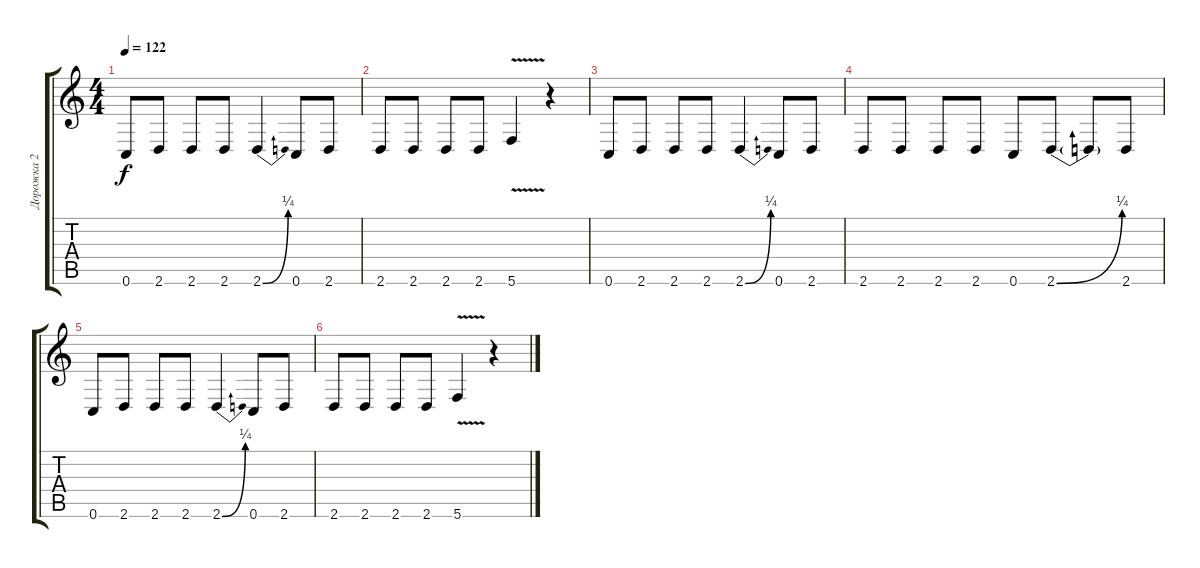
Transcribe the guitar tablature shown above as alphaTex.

\track ("Дорожка 2" "Дорожка 2") {instrument distortionguitar}
\staff {score tabs}
\tuning (D4 A3 F3 C3 G2 C2) {hide}
\ts (4 4)
\tempo 122
\clef g2
\ks c
0.6.8{dy f} 2.6.8 2.6.8 2.6.8 2.6{be (bend 0 0 60 1)}.4 0.6.8 2.6.8 |
2.6.8 2.6.8 2.6.8 2.6.8 5.6{v}.4 r.4 |
0.6.8 2.6.8 2.6.8 2.6.8 2.6{be (bend 0 0 60 1)}.4 0.6.8 2.6.8 |
2.6.8 2.6.8 2.6.8 2.6.8 0.6.8 2.6{be (bend 0 0 60 1)}.8 2.6{t}.8 2.6.8 |
0.6.8 2.6.8 2.6.8 2.6.8 2.6{be (bend 0 0 60 1)}.4 0.6.8 2.6.8 |
2.6.8 2.6.8 2.6.8 2.6.8 5.6{v}.4 r.4
